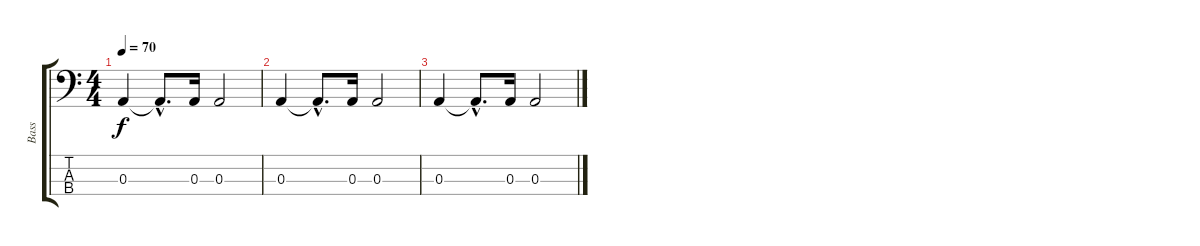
\track ("Bass" "Bass") {instrument electricbassfinger}
\staff {score tabs}
\tuning (G2 D2 A1 E1) {hide}
\ts (4 4)
\tempo 70
\clef f4
\ks c
0.3.4{dy f} 0.3{hac t}.8{d} 0.3.16 0.3.2 |
0.3.4 0.3{hac t}.8{d} 0.3.16 0.3.2 |
0.3.4 0.3{hac t}.8{d} 0.3.16 0.3.2
